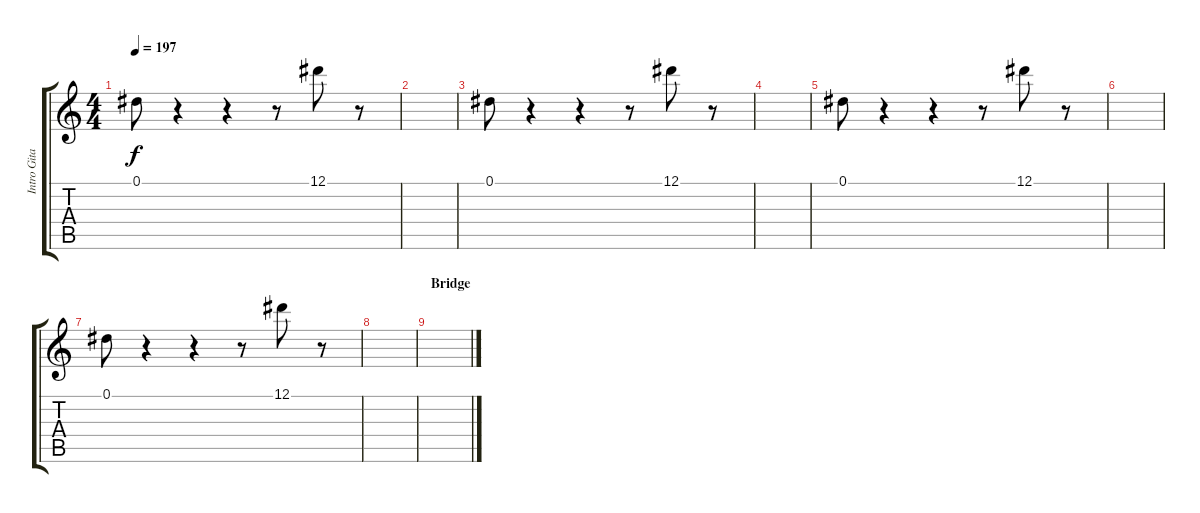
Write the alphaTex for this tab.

\track ("Intro Gitarre" "Intro Gita") {instrument overdrivenguitar}
\staff {score tabs}
\tuning (Eb4 Bb3 Gb3 Db3 Ab2 Eb2) {hide}
\ts (4 4)
\tempo 197
\clef g2
\ks c
0.1.8{dy f} r.4 r.4 r.8 12.1.8 r.8 |
|
0.1.8 r.4 r.4 r.8 12.1.8 r.8 |
|
0.1.8 r.4 r.4 r.8 12.1.8 r.8 |
|
0.1.8 r.4 r.4 r.8 12.1.8 r.8 |
|
\section ("" "Bridge")
